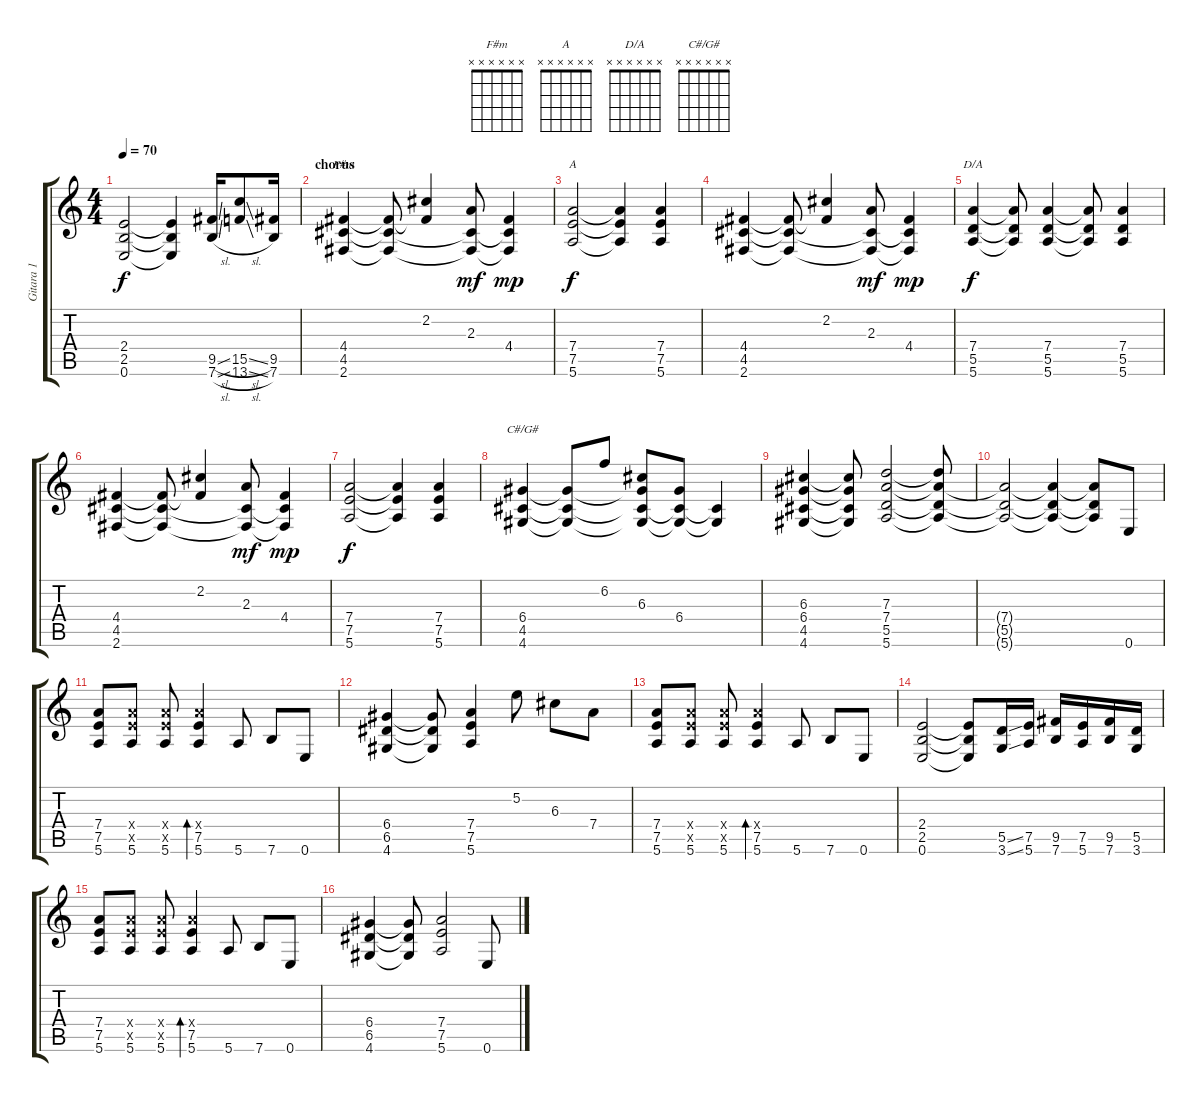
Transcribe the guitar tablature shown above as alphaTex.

\track ("Gitara 1" "Gitara 1") {instrument overdrivenguitar}
\staff {score tabs}
\tuning (E4 B3 G3 D3 A2 E2) {hide}
\chord ("F#m" x x x x x x)
\chord ("A" x x x x x x)
\chord ("D/A" x x x x x x)
\chord ("C#/G#" x x x x x x)
\ts (4 4)
\tempo 70
\clef g2
\ks c
(2.4 2.5 0.6).2{dy f} (2.4{t} 2.5{t} 0.6{t}).4 (9.5{sl} 7.6{sl}).16 (15.5{sl} 13.6{sl}).8 (9.5 7.6).16 |
\section ("" "chorus")
(4.4 4.5 2.6).4{ch "F#m"} (4.4{t} 4.5{t} 2.6{t}).8 (2.2 4.4{t}).4 (2.3 4.5{t} 2.6{t}).8{dy mf} (4.4 4.5{t} 2.6{t}).4{dy mp} |
(7.4 7.5 5.6).2{ch "A" dy f} (7.4{t} 7.5{t} 5.6{t}).4 (7.4 7.5 5.6).4 |
(4.4 4.5 2.6).4 (4.4{t} 4.5{t} 2.6{t}).8 (2.2 4.4{t}).4 (2.3 4.5{t} 2.6{t}).8{dy mf} (4.4 4.5{t} 2.6{t}).4{dy mp} |
(7.4 5.5 5.6).4{ch "D/A" dy f} (7.4{t} 5.5{t} 5.6{t}).8 (7.4 5.5 5.6).4 (7.4{t} 5.5{t} 5.6{t}).8 (7.4 5.5 5.6).4 |
(4.4 4.5 2.6).4 (4.4{t} 4.5{t} 2.6{t}).8 (2.2 4.4{t}).4 (2.3 4.5{t} 2.6{t}).8{dy mf} (4.4 4.5{t} 2.6{t}).4{dy mp} |
(7.4 7.5 5.6).2{dy f} (7.4{t} 7.5{t} 5.6{t}).4 (7.4 7.5 5.6).4 |
(6.4 4.5 4.6).4{ch "C#/G#"} (6.4{t} 4.5{t} 4.6{t}).8 6.2.8 (6.3 6.4{t} 4.5{t} 4.6{t}).8 (6.4 4.5{t} 4.6{t}).8 (4.5{t} 4.6{t}).4 |
(6.3 6.4 4.5 4.6).4 (6.3{t} 6.4{t} 4.5{t} 4.6{t}).8 (7.3 7.4 5.5 5.6).2{volume 8} (7.3{t} 7.4{t} 5.5{t} 5.6{t}).8 |
(7.4{t} 5.5{t} 5.6{t}).2 (7.4{t} 5.5{t} 5.6{t}).4 (7.4{t} 5.5{t} 5.6{t}).8 0.6.8{volume 13} |
(7.4 7.5 5.6).8 (7.4{x} 7.5{x} 5.6).8 (7.4{x} 7.5{x} 5.6).8 (7.4{x} 7.5 5.6).4{bd 120} 5.6.8 7.6.8 0.6.8 |
(6.4 6.5 4.6).4 (6.4{t} 6.5{t} 4.6{t}).8 (7.4 7.5 5.6).4 5.2.8 6.3.8 7.4.8 |
(7.4 7.5 5.6).8 (7.4{x} 7.5{x} 5.6).8 (7.4{x} 7.5{x} 5.6).8 (7.4{x} 7.5 5.6).4{bd 120} 5.6.8 7.6.8 0.6.8 |
(2.4 2.5 0.6).2 (2.4{t} 2.5{t} 0.6{t}).8 (5.5{ss} 3.6{ss}).16 (7.5 5.6).16 (9.5 7.6).16 (7.5 5.6).16 (9.5 7.6).16 (5.5 3.6).16 |
(7.4 7.5 5.6).8 (7.4{x} 7.5{x} 5.6).8 (7.4{x} 7.5{x} 5.6).8 (7.4{x} 7.5 5.6).4{bd 120} 5.6.8 7.6.8 0.6.8 |
(6.4 6.5 4.6).4 (6.4{t} 6.5{t} 4.6{t}).8 (7.4 7.5 5.6).2 0.6.8
